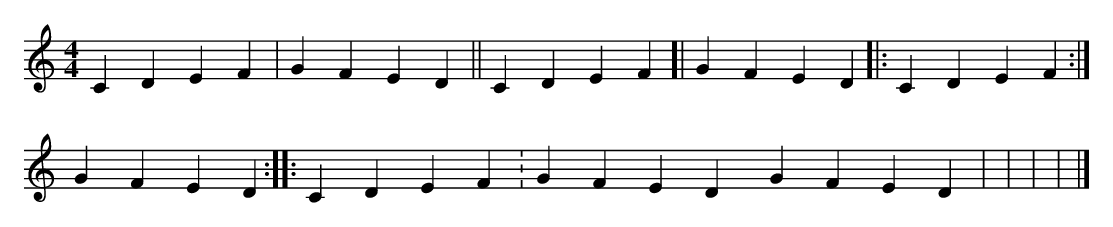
X:1
M: 4/4
L: 1/4
K: C
C D E F | G F E D || C D E F [| G F E D |: C D E F :|
G F E D :: C D E F : G F E D [|] G F E D |/| |//| |]
